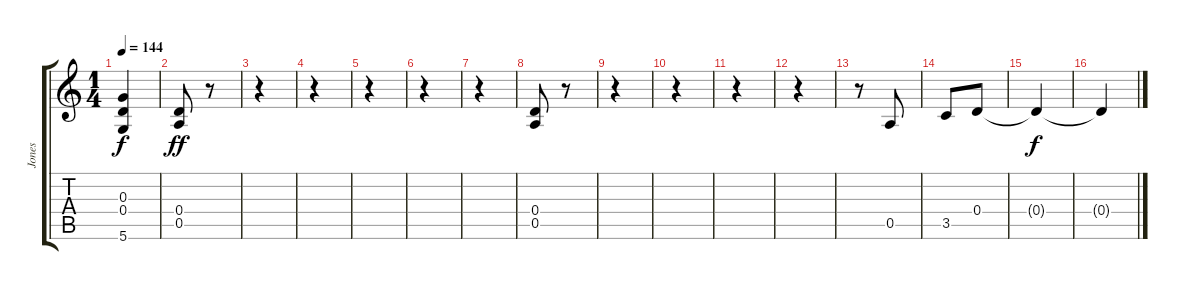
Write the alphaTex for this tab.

\track ("Jones" "Jones") {instrument distortionguitar}
\staff {score tabs}
\tuning (E4 B3 G3 D3 A2 D2) {hide}
\ts (1 4)
\tempo 144
\clef g2
\ks c
(0.3{t} 0.4{t} 5.6{t}).4{dy f} |
(0.4 0.5).8{dy ff} r.8 |
r.4 |
r.4 |
r.4 |
r.4 |
r.4 |
(0.4 0.5).8 r.8 |
r.4 |
r.4 |
r.4 |
r.4 |
r.8 0.5.8 |
3.5.8 0.4.8 |
0.4{t}.4{dy f} |
0.4{t}.4
